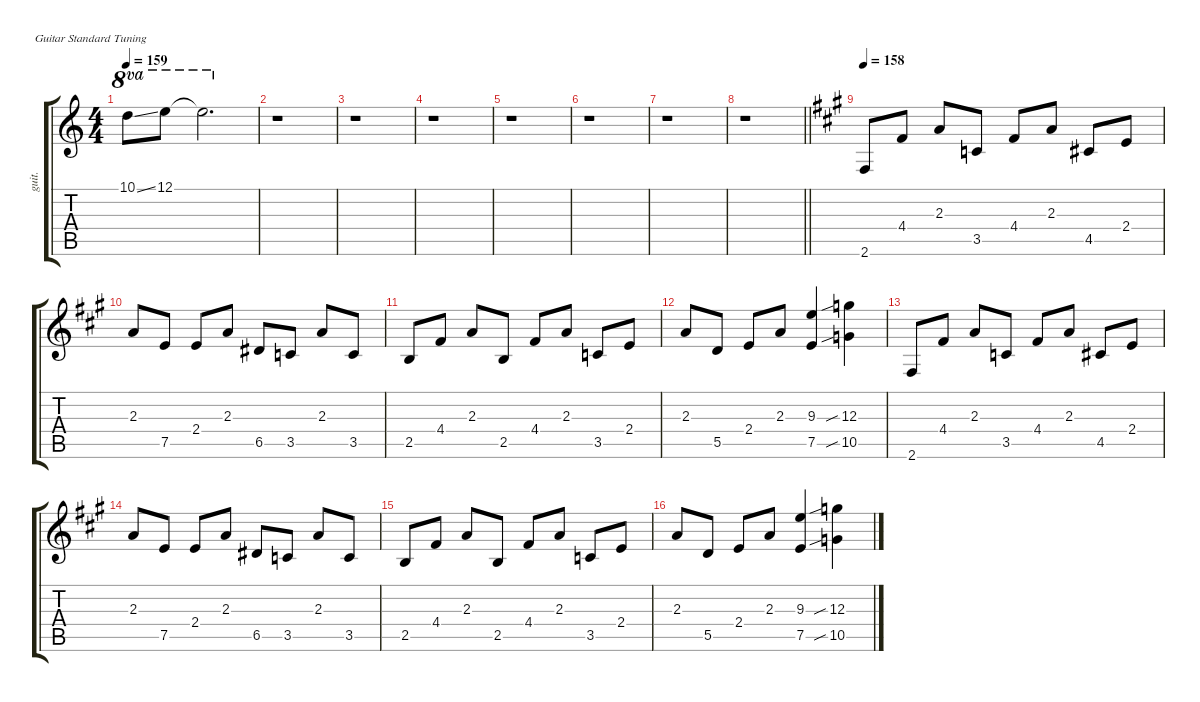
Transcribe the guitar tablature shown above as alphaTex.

\defaultSystemsLayout 4
\hideDynamics
\bracketExtendMode groupsimilarinstruments
\otherSystemsTrackNameOrientation horizontal
\track ("Guitar 1-show" "guit.") {defaultSystemsLayout 8 mute instrument electricguitarjazz}
\staff {score tabs}
\tuning (E4 B3 G3 D3 A2 E2)
\ts (4 4)
\tempo 159
\clef g2
\ks aminor
10.1{ss}.8{ot 8va dy f beam Down} 12.1.8{ot 8va beam Down} 12.1{t}.2{d ot 8va beam Down} |
r.1{beam Down} |
r.1{beam Down} |
r.1{beam Down} |
r.1{beam Down} |
r.1{beam Down} |
r.1{beam Down} |
\barLineRight lightlight
r.1{beam Down} |
\tempo 158
\ks f#minor
2.6{acc #}.8{beam Up} 4.4{acc #}.8{beam Up} 2.3{acc forcenatural}.8{beam Up} 3.5{acc forcenatural}.8{beam Up} 4.4{acc #}.8{beam Up} 2.3{acc forcenatural}.8{beam Up} 4.5{acc #}.8{beam Up} 2.4{acc forcenatural}.8{beam Up} |
2.3{acc forcenatural}.8{beam Up} 7.5{acc forcenatural}.8{beam Up} 2.4{acc forcenatural}.8{beam Up} 2.3{acc forcenatural}.8{beam Up} 6.5{acc #}.8{beam Up} 3.5{acc forcenatural}.8{beam Up} 2.3{acc forcenatural}.8{beam Up} 3.5{acc forcenatural}.8{beam Up} |
2.5{acc forcenatural}.8{beam Up} 4.4{acc #}.8{beam Up} 2.3{acc forcenatural}.8{beam Up} 2.5{acc forcenatural}.8{beam Up} 4.4{acc #}.8{beam Up} 2.3{acc forcenatural}.8{beam Up} 3.5{acc forcenatural}.8{beam Up} 2.4{acc forcenatural}.8{beam Up} |
2.3{acc forcenatural}.8{beam Up} 5.5{acc forcenatural}.8{beam Up} 2.4{acc forcenatural}.8{beam Up} 2.3{acc forcenatural}.8{beam Up} (9.3{acc forcenatural} 7.5{acc forcenatural}).4{beam Up} (12.3{sib acc forcenatural} 10.5{sib acc forcenatural}).4{beam Down} |
2.6{acc #}.8{beam Up} 4.4{acc #}.8{beam Up} 2.3{acc forcenatural}.8{beam Up} 3.5{acc forcenatural}.8{beam Up} 4.4{acc #}.8{beam Up} 2.3{acc forcenatural}.8{beam Up} 4.5{acc #}.8{beam Up} 2.4{acc forcenatural}.8{beam Up} |
2.3{acc forcenatural}.8{beam Up} 7.5{acc forcenatural}.8{beam Up} 2.4{acc forcenatural}.8{beam Up} 2.3{acc forcenatural}.8{beam Up} 6.5{acc #}.8{beam Up} 3.5{acc forcenatural}.8{beam Up} 2.3{acc forcenatural}.8{beam Up} 3.5{acc forcenatural}.8{beam Up} |
2.5{acc forcenatural}.8{beam Up} 4.4{acc #}.8{beam Up} 2.3{acc forcenatural}.8{beam Up} 2.5{acc forcenatural}.8{beam Up} 4.4{acc #}.8{beam Up} 2.3{acc forcenatural}.8{beam Up} 3.5{acc forcenatural}.8{beam Up} 2.4{acc forcenatural}.8{beam Up} |
2.3{acc forcenatural}.8{beam Up} 5.5{acc forcenatural}.8{beam Up} 2.4{acc forcenatural}.8{beam Up} 2.3{acc forcenatural}.8{beam Up} (9.3{acc forcenatural} 7.5{acc forcenatural}).4{beam Up} (12.3{sib acc forcenatural} 10.5{sib acc forcenatural}).4{beam Down}
